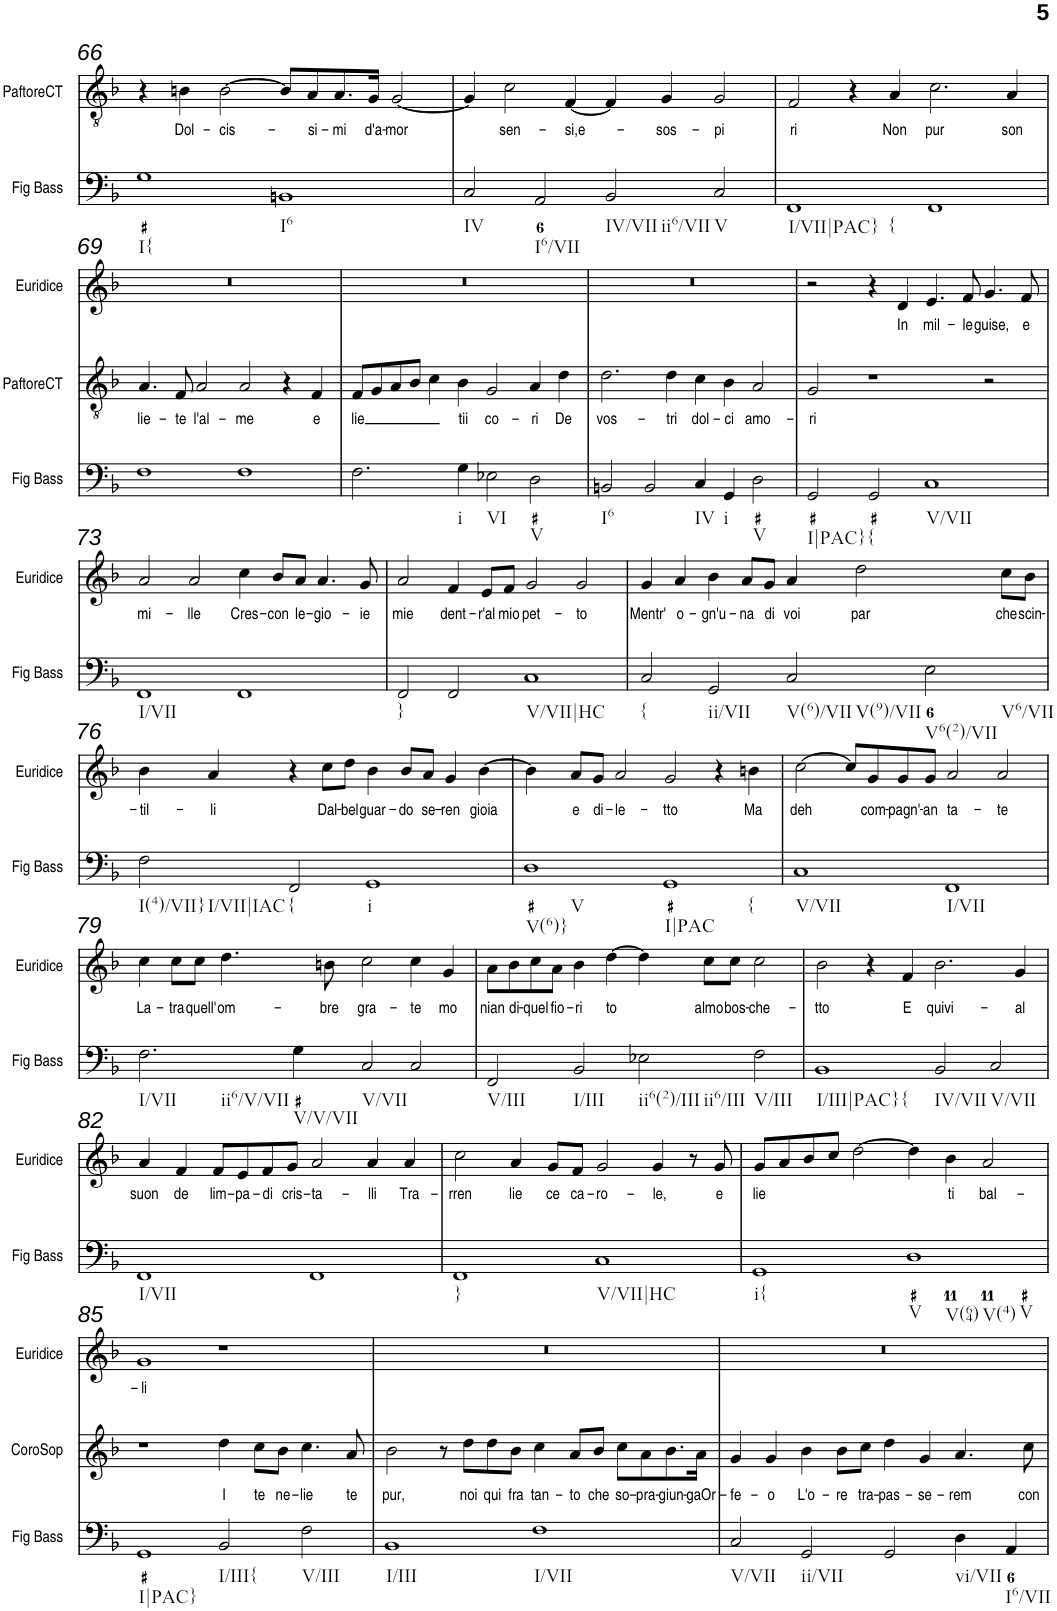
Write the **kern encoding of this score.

**kern	**kern	**text	**kern	**text	**kern	**text
*part4	*part3	*part3	*part2	*part2	*part1	*part1
*staff4	*staff3	*staff3	*staff2	*staff2	*staff1	*staff1
*I"Fig Bass	*I"CoroSop	*	*I"Paftore del Coro	*	*I"Euridice	*
*I'Fig Bass	*I'CoroSop	*	*	*	*I'Euridice	*
!!LO:PB:g=z
*clefF4	*clefG2	*	*clefGv2	*	*clefG2	*
*k[b-]	*k[b-]	*	*k[b-]	*	*k[b-]	*
*M4/2	*M4/2	*	*M4/2	*	*M4/2	*
=66	=66	=66	=66	=66	=66	=66
!LO:TX:b:t=I{	!	!	!	!	!	!
1G	0r	.	4r	.	0r	.
!	!	!	!	!LO:LY:b	!	!
.	.	.	4Bn\	Dol-	.	.
!	!	!	!	!LO:LY:b	!	!
.	.	.	[2B\	-cis-	.	.
!LO:TX:b:t=I6	!	!	!	!	!	!
1BBn	.	.	8B/L]	.	.	.
!	!	!	!	!LO:LY:b	!	!
.	.	.	8A/	-si-	.	.
!	!	!	!	!LO:LY:b	!	!
.	.	.	8.A/	-mi	.	.
!	!	!	!	!LO:LY:b	!	!
.	.	.	16G/Jk	d'a-	.	.
!	!	!	!	!LO:LY:b	!	!
.	.	.	[2G/	-mor	.	.
=67	=67	=67	=67	=67	=67	=67
!LO:TX:b:t=IV	!	!	!	!	!	!
2C/	0r	.	4G/]	.	0r	.
!	!	!	!	!LO:LY:b	!	!
.	.	.	2c\	sen-	.	.
!LO:TX:b:t=I6/VII	!	!	!	!	!	!
2AA/	.	.	.	.	.	.
!	!	!	!	!LO:LY:b	!	!
.	.	.	[4F/	-si,e-	.	.
!LO:TX:b:t=IV/VII	!	!	!	!	!	!
!LO:TX:b:t=ii6/VII	!	!	!	!	!	!
2BB-/	.	.	4F/]	.	.	.
!	!	!	!	!LO:LY:b	!	!
.	.	.	4G/	-sos-	.	.
!LO:TX:b:t=V	!	!	!	!	!	!
!	!	!	!	!LO:LY:b	!	!
2C/	.	.	2G/	-pi	.	.
=68	=68	=68	=68	=68	=68	=68
!LO:TX:b:t=I/VII|PAC}	!	!	!	!	!	!
!LO:TX:b:t={	!	!	!	!	!	!
!	!	!	!	!LO:LY:b	!	!
1FF	0r	.	2F/	ri	0r	.
.	.	.	4r	.	.	.
!	!	!	!	!LO:LY:b	!	!
.	.	.	4A/	Non	.	.
!	!	!	!	!LO:LY:b	!	!
1FF	.	.	2.c\	pur	.	.
!	!	!	!	!LO:LY:b	!	!
.	.	.	4A/	son	.	.
!!LO:LB:g=z
=69	=69	=69	=69	=69	=69	=69
!	!	!	!	!LO:LY:b	!	!
1F	0r	.	4.A/	lie-	0r	.
!	!	!	!	!LO:LY:b	!	!
.	.	.	8F/	-te	.	.
!	!	!	!	!LO:LY:b	!	!
.	.	.	2A/	l'al-	.	.
!	!	!	!	!LO:LY:b	!	!
1F	.	.	2A/	-me	.	.
.	.	.	4r	.	.	.
!	!	!	!	!LO:LY:b	!	!
.	.	.	4F/	e	.	.
=70	=70	=70	=70	=70	=70	=70
!	!	!	!	!LO:LY:b	!	!
2.F\	0r	.	8F/L	lie	0r	.
.	.	.	8G/	.	.	.
.	.	.	8A/	.	.	.
.	.	.	8B-/J	.	.	.
.	.	.	4c\	.	.	.
!LO:TX:b:t=i	!	!	!	!	!	!
!	!	!	!	!LO:LY:b	!	!
4G\	.	.	4B-\	tii	.	.
!LO:TX:b:t=VI	!	!	!	!	!	!
!	!	!	!	!LO:LY:b	!	!
2E-X\	.	.	2G/	co-	.	.
!LO:TX:b:t=V	!	!	!	!	!	!
!	!	!	!	!LO:LY:b	!	!
2D\	.	.	4A/	-ri	.	.
!	!	!	!	!LO:LY:b	!	!
.	.	.	4d\	De	.	.
=71	=71	=71	=71	=71	=71	=71
!LO:TX:b:t=I6	!	!	!	!	!	!
!	!	!	!	!LO:LY:b	!	!
2BBn/	0r	.	2.d\	vos-	0r	.
2BB/	.	.	.	.	.	.
!	!	!	!	!LO:LY:b	!	!
.	.	.	4d\	-tri	.	.
!LO:TX:b:t=IV	!	!	!	!	!	!
!	!	!	!	!LO:LY:b	!	!
4C/	.	.	4c\	dol-	.	.
!LO:TX:b:t=i	!	!	!	!	!	!
!	!	!	!	!LO:LY:b	!	!
4GG/	.	.	4B-\	-ci	.	.
!LO:TX:b:t=V	!	!	!	!	!	!
!	!	!	!	!LO:LY:b	!	!
2D\	.	.	2A/	amo-	.	.
=72	=72	=72	=72	=72	=72	=72
!LO:TX:b:t=I|PAC}	!	!	!	!	!	!
!	!	!	!	!LO:LY:b	!	!
2GG/	0r	.	2G/	-ri	2r	.
!LO:TX:b:t={	!	!	!	!	!	!
2GG/	.	.	1r	.	4r	.
!	!	!	!	!	!	!LO:LY:b
.	.	.	.	.	4d/	In
!LO:TX:b:t=V/VII	!	!	!	!	!	!
!	!	!	!	!	!	!LO:LY:b
1C	.	.	.	.	4.e/	mil-
!	!	!	!	!	!	!LO:LY:b
.	.	.	.	.	8f/	-le
!	!	!	!	!	!	!LO:LY:b
.	.	.	2r	.	4.g/	guise,
!	!	!	!	!	!	!LO:LY:b
.	.	.	.	.	8f/	e
!!LO:LB:g=z
=73	=73	=73	=73	=73	=73	=73
!LO:TX:b:t=I/VII	!	!	!	!	!	!
!	!	!	!	!	!	!LO:LY:b
1FF	0r	.	0r	.	2a/	mi-
!	!	!	!	!	!	!LO:LY:b
.	.	.	.	.	2a/	-lle
!	!	!	!	!	!	!LO:LY:b
1FF	.	.	.	.	4cc\	Cres-
!	!	!	!	!	!	!LO:LY:b
.	.	.	.	.	8b-/L	-con
!	!	!	!	!	!	!LO:LY:b
.	.	.	.	.	8a/J	le-
!	!	!	!	!	!	!LO:LY:b
.	.	.	.	.	4.a/	-gio-
!	!	!	!	!	!	!LO:LY:b
.	.	.	.	.	8g/	-ie
=74	=74	=74	=74	=74	=74	=74
!LO:TX:b:t=}	!	!	!	!	!	!
!	!	!	!	!	!	!LO:LY:b
2FF/	0r	.	0r	.	2a/	mie
!	!	!	!	!	!	!LO:LY:b
2FF/	.	.	.	.	4f/	dent-
!	!	!	!	!	!	!LO:LY:b
.	.	.	.	.	8e/L	-r'al
!	!	!	!	!	!	!LO:LY:b
.	.	.	.	.	8f/J	mio
!LO:TX:b:t=V/VII|HC	!	!	!	!	!	!
!	!	!	!	!	!	!LO:LY:b
1C	.	.	.	.	2g/	pet-
!	!	!	!	!	!	!LO:LY:b
.	.	.	.	.	2g/	-to
=75	=75	=75	=75	=75	=75	=75
!LO:TX:b:t={	!	!	!	!	!	!
!	!	!	!	!	!	!LO:LY:b
2C/	0r	.	0r	.	4g/	Mentr'
!	!	!	!	!	!	!LO:LY:b
.	.	.	.	.	4a/	o-
!LO:TX:b:t=ii/VII	!	!	!	!	!	!
!	!	!	!	!	!	!LO:LY:b
2GG/	.	.	.	.	4b-\	-gn'u-
!	!	!	!	!	!	!LO:LY:b
.	.	.	.	.	8a/L	-na
!	!	!	!	!	!	!LO:LY:b
.	.	.	.	.	8g/J	di
!LO:TX:b:t=V(6)/VII	!	!	!	!	!	!
!LO:TX:b:t=V(9)/VII	!	!	!	!	!	!
!	!	!	!	!	!	!LO:LY:b
2C/	.	.	.	.	4a/	voi
!	!	!	!	!	!	!LO:LY:b
.	.	.	.	.	2dd\	par
!LO:TX:b:t=V6(2)/VII	!	!	!	!	!	!
!LO:TX:b:t=V6/VII	!	!	!	!	!	!
2E\	.	.	.	.	.	.
!	!	!	!	!	!	!LO:LY:b
.	.	.	.	.	8cc\L	che
!	!	!	!	!	!	!LO:LY:b
.	.	.	.	.	8b-\J	scin-
!!LO:LB:g=z
=76	=76	=76	=76	=76	=76	=76
!LO:TX:b:t=I(4)/VII}	!	!	!	!	!	!
!LO:TX:b:t=I/VII|IAC	!	!	!	!	!	!
!	!	!	!	!	!	!LO:LY:b
2F\	0r	.	0r	.	4b-\	-til-
!	!	!	!	!	!	!LO:LY:b
.	.	.	.	.	4a/	-li
!LO:TX:b:t={	!	!	!	!	!	!
2FF/	.	.	.	.	4r	.
!	!	!	!	!	!	!LO:LY:b
.	.	.	.	.	8cc\L	Dal-
!	!	!	!	!	!	!LO:LY:b
.	.	.	.	.	8dd\J	-bel
!LO:TX:b:t=i	!	!	!	!	!	!
!	!	!	!	!	!	!LO:LY:b
1GG	.	.	.	.	4b-\	guar-
!	!	!	!	!	!	!LO:LY:b
.	.	.	.	.	8b-/L	-do
!	!	!	!	!	!	!LO:LY:b
.	.	.	.	.	8a/J	se-
!	!	!	!	!	!	!LO:LY:b
.	.	.	.	.	4g/	-ren
!	!	!	!	!	!	!LO:LY:b
.	.	.	.	.	[4b-\	gioia
=77	=77	=77	=77	=77	=77	=77
!LO:TX:b:t=V(6)}	!	!	!	!	!	!
!LO:TX:b:t=V	!	!	!	!	!	!
1D	0r	.	0r	.	4b-\]	.
!	!	!	!	!	!	!LO:LY:b
.	.	.	.	.	8a/L	e
!	!	!	!	!	!	!LO:LY:b
.	.	.	.	.	8g/J	di-
!	!	!	!	!	!	!LO:LY:b
.	.	.	.	.	2a/	-le-
!LO:TX:b:t=I|PAC	!	!	!	!	!	!
!LO:TX:b:t={	!	!	!	!	!	!
!	!	!	!	!	!	!LO:LY:b
1GG	.	.	.	.	2g/	-tto
.	.	.	.	.	4r	.
!	!	!	!	!	!	!LO:LY:b
.	.	.	.	.	4bn\	Ma
=78	=78	=78	=78	=78	=78	=78
!LO:TX:b:t=V/VII	!	!	!	!	!	!
!	!	!	!	!	!	!LO:LY:b
1C	0r	.	0r	.	[2cc\	deh
.	.	.	.	.	8cc/L]	.
!	!	!	!	!	!	!LO:LY:b
.	.	.	.	.	8g/	com-
!	!	!	!	!	!	!LO:LY:b
.	.	.	.	.	8g/	-pagn'-
!	!	!	!	!	!	!LO:LY:b
.	.	.	.	.	8g/J	-an
!LO:TX:b:t=I/VII	!	!	!	!	!	!
!	!	!	!	!	!	!LO:LY:b
1FF	.	.	.	.	2a/	ta-
!	!	!	!	!	!	!LO:LY:b
.	.	.	.	.	2a/	-te
!!LO:LB:g=z
=79	=79	=79	=79	=79	=79	=79
!LO:TX:b:t=I/VII	!	!	!	!	!	!
!LO:TX:b:t=ii6/V/VII	!	!	!	!	!	!
!	!	!	!	!	!	!LO:LY:b
2.F\	0r	.	0r	.	4cc\	La-
!	!	!	!	!	!	!LO:LY:b
.	.	.	.	.	8cc\L	-tra
!	!	!	!	!	!	!LO:LY:b
.	.	.	.	.	8cc\J	quell'
!	!	!	!	!	!	!LO:LY:b
.	.	.	.	.	4.dd\	om-
!LO:TX:b:t=V/V/VII	!	!	!	!	!	!
4G\	.	.	.	.	.	.
!	!	!	!	!	!	!LO:LY:b
.	.	.	.	.	8bn\	-bre
!LO:TX:b:t=V/VII	!	!	!	!	!	!
!	!	!	!	!	!	!LO:LY:b
2C/	.	.	.	.	2cc\	gra-
!	!	!	!	!	!	!LO:LY:b
2C/	.	.	.	.	4cc\	-te
!	!	!	!	!	!	!LO:LY:b
.	.	.	.	.	4g/	mo
=80	=80	=80	=80	=80	=80	=80
!LO:TX:b:t=V/III	!	!	!	!	!	!
!	!	!	!	!	!	!LO:LY:b
2FF/	0r	.	0r	.	8a\L	nian
!	!	!	!	!	!	!LO:LY:b
.	.	.	.	.	8b-\	di-
!	!	!	!	!	!	!LO:LY:b
.	.	.	.	.	8cc\	-quel
!	!	!	!	!	!	!LO:LY:b
.	.	.	.	.	8a\J	fio-
!LO:TX:b:t=I/III	!	!	!	!	!	!
!	!	!	!	!	!	!LO:LY:b
2BB-/	.	.	.	.	4b-\	-ri
!	!	!	!	!	!	!LO:LY:b
.	.	.	.	.	[4dd\	to
!LO:TX:b:t=ii6(2)/III	!	!	!	!	!	!
!LO:TX:b:t=ii6/III	!	!	!	!	!	!
2E-X\	.	.	.	.	4dd\]	.
!	!	!	!	!	!	!LO:LY:b
.	.	.	.	.	8cc\L	almo
!	!	!	!	!	!	!LO:LY:b
.	.	.	.	.	8cc\J	bos-
!LO:TX:b:t=V/III	!	!	!	!	!	!
!	!	!	!	!	!	!LO:LY:b
2F\	.	.	.	.	2cc\	-che-
=81	=81	=81	=81	=81	=81	=81
!LO:TX:b:t=I/III|PAC}	!	!	!	!	!	!
!LO:TX:b:t={	!	!	!	!	!	!
!	!	!	!	!	!	!LO:LY:b
1BB-	0r	.	0r	.	2b-\	-tto
.	.	.	.	.	4r	.
!	!	!	!	!	!	!LO:LY:b
.	.	.	.	.	4f/	E
!LO:TX:b:t=IV/VII	!	!	!	!	!	!
!	!	!	!	!	!	!LO:LY:b
2BB-/	.	.	.	.	2.b-\	quivi-
!LO:TX:b:t=V/VII	!	!	!	!	!	!
2C/	.	.	.	.	.	.
!	!	!	!	!	!	!LO:LY:b
.	.	.	.	.	4g/	-al
!!LO:LB:g=z
=82	=82	=82	=82	=82	=82	=82
!LO:TX:b:t=I/VII	!	!	!	!	!	!
!	!	!	!	!	!	!LO:LY:b
1FF	0r	.	0r	.	4a/	suon
!	!	!	!	!	!	!LO:LY:b
.	.	.	.	.	4f/	de
!	!	!	!	!	!	!LO:LY:b
.	.	.	.	.	8f/L	lim-
!	!	!	!	!	!	!LO:LY:b
.	.	.	.	.	8e/	-pa-
!	!	!	!	!	!	!LO:LY:b
.	.	.	.	.	8f/	-di
!	!	!	!	!	!	!LO:LY:b
.	.	.	.	.	8g/J	cris-
!	!	!	!	!	!	!LO:LY:b
1FF	.	.	.	.	2a/	-ta-
!	!	!	!	!	!	!LO:LY:b
.	.	.	.	.	4a/	-lli
!	!	!	!	!	!	!LO:LY:b
.	.	.	.	.	4a/	Tra-
=83	=83	=83	=83	=83	=83	=83
!LO:TX:b:t=}	!	!	!	!	!	!
!	!	!	!	!	!	!LO:LY:b
1FF	0r	.	0r	.	2cc\	-rren
!	!	!	!	!	!	!LO:LY:b
.	.	.	.	.	4a/	lie
!	!	!	!	!	!	!LO:LY:b
.	.	.	.	.	8g/L	ce
!	!	!	!	!	!	!LO:LY:b
.	.	.	.	.	8f/J	ca-
!LO:TX:b:t=V/VII|HC	!	!	!	!	!	!
!	!	!	!	!	!	!LO:LY:b
1C	.	.	.	.	2g/	-ro-
!	!	!	!	!	!	!LO:LY:b
.	.	.	.	.	4g/	-le,
.	.	.	.	.	8r	.
!	!	!	!	!	!	!LO:LY:b
.	.	.	.	.	8g/	e
=84	=84	=84	=84	=84	=84	=84
!LO:TX:b:t=i{	!	!	!	!	!	!
!	!	!	!	!	!	!LO:LY:b
1GG	0r	.	0r	.	8g/L	lie
.	.	.	.	.	8a/	.
.	.	.	.	.	8b-/	.
.	.	.	.	.	8cc/J	.
.	.	.	.	.	[2dd\	.
!LO:TX:b:t=V	!	!	!	!	!	!
!LO:TX:b:t=V(64)	!	!	!	!	!	!
!LO:TX:b:t=V(4)	!	!	!	!	!	!
!LO:TX:b:t=V	!	!	!	!	!	!
1D	.	.	.	.	4dd\]	.
!	!	!	!	!	!	!LO:LY:b
.	.	.	.	.	4b-\	ti
!	!	!	!	!	!	!LO:LY:b
.	.	.	.	.	2a/	bal-
!!LO:LB:g=z
=85	=85	=85	=85	=85	=85	=85
!LO:TX:b:t=I|PAC}	!	!	!	!	!	!
!	!	!	!	!	!	!LO:LY:b
1GG	1r	.	0r	.	1g	-li
!LO:TX:b:t=I/III{	!	!	!	!	!	!
!	!	!LO:LY:b	!	!	!	!
2BB-/	4dd\	I	.	.	1r	.
!	!	!LO:LY:b	!	!	!	!
.	8cc\L	te	.	.	.	.
!	!	!LO:LY:b	!	!	!	!
.	8b-\J	ne-	.	.	.	.
!LO:TX:b:t=V/III	!	!	!	!	!	!
!	!	!LO:LY:b	!	!	!	!
2F\	4.cc\	-lie	.	.	.	.
!	!	!LO:LY:b	!	!	!	!
.	8a/	te	.	.	.	.
=86	=86	=86	=86	=86	=86	=86
!LO:TX:b:t=I/III	!	!	!	!	!	!
!	!	!LO:LY:b	!	!	!	!
1BB-	2b-\	pur,	0r	.	0r	.
.	8r	.	.	.	.	.
!	!	!LO:LY:b	!	!	!	!
.	8dd\L	noi	.	.	.	.
!	!	!LO:LY:b	!	!	!	!
.	8dd\	qui	.	.	.	.
!	!	!LO:LY:b	!	!	!	!
.	8b-\J	fra	.	.	.	.
!LO:TX:b:t=I/VII	!	!	!	!	!	!
!	!	!LO:LY:b	!	!	!	!
1F	4cc\	tan-	.	.	.	.
!	!	!LO:LY:b	!	!	!	!
.	8a/L	-to	.	.	.	.
!	!	!LO:LY:b	!	!	!	!
.	8b-/J	che	.	.	.	.
!	!	!LO:LY:b	!	!	!	!
.	8cc\L	so-	.	.	.	.
!	!	!LO:LY:b	!	!	!	!
.	8a\	-pra-	.	.	.	.
!	!	!LO:LY:b	!	!	!	!
.	8.b-\	-giun-	.	.	.	.
!	!	!LO:LY:b	!	!	!	!
.	16a\Jk	-gaOr-	.	.	.	.
=87	=87	=87	=87	=87	=87	=87
!LO:TX:b:t=V/VII	!	!	!	!	!	!
!	!	!LO:LY:b	!	!	!	!
2C/	4g/	-fe-	0r	.	0r	.
!	!	!LO:LY:b	!	!	!	!
.	4g/	-o	.	.	.	.
!LO:TX:b:t=ii/VII	!	!	!	!	!	!
!	!	!LO:LY:b	!	!	!	!
2GG/	4b-\	L'o-	.	.	.	.
!	!	!LO:LY:b	!	!	!	!
.	8b-\L	-re	.	.	.	.
!	!	!LO:LY:b	!	!	!	!
.	8cc\J	tra-	.	.	.	.
!	!	!LO:LY:b	!	!	!	!
2GG/	4dd\	-pas-	.	.	.	.
!	!	!LO:LY:b	!	!	!	!
.	4g/	-se-	.	.	.	.
!LO:TX:b:t=vi/VII	!	!	!	!	!	!
!	!	!LO:LY:b	!	!	!	!
4D\	4.a/	-rem	.	.	.	.
!LO:TX:b:t=I6/VII	!	!	!	!	!	!
4AA/	.	.	.	.	.	.
!	!	!LO:LY:b	!	!	!	!
.	8cc\	con	.	.	.	.
=	=	=	=	=	=	=
*-	*-	*-	*-	*-	*-	*-
